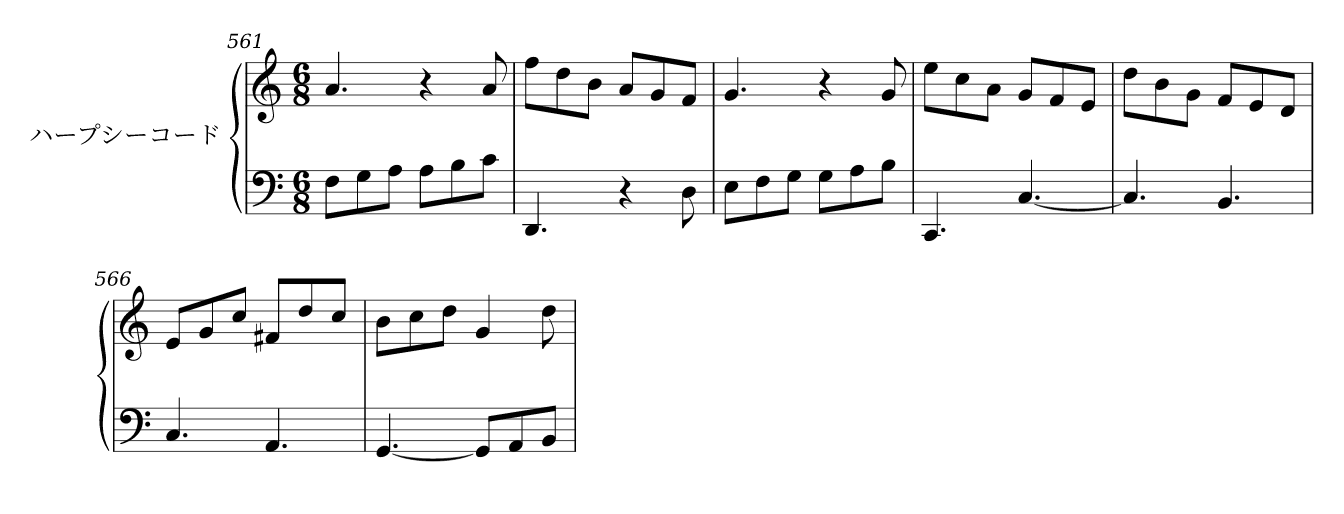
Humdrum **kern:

**kern	**kern
*part1	*part1
*staff2	*staff1
*I"ハープシーコード	*
!!LO:LB:g=z
*clefF4	*clefG2
*k[]	*k[]
*M6/8	*M6/8
=561	=561
8F\L	4.a/
8G\	.
8A\J	.
8A\L	4r
8B\	.
8c\J	8a/
=562	=562
4.DD/	8ff\L
.	8dd\
.	8b\J
4r	8a/L
.	8g/
8D\	8f/J
=563	=563
8E\L	4.g/
8F\	.
8G\J	.
8G\L	4r
8A\	.
8B\J	8g/
=564	=564
4.CC/	8ee\L
.	8cc\
.	8a\J
[4.C/	8g/L
.	8f/
.	8e/J
=565	=565
4.C/]	8dd\L
.	8b\
.	8g\J
4.BB/	8f/L
.	8e/
.	8d/J
=566	=566
4.C/	8e/L
.	8g/
.	8cc/J
4.AA/	8f#X/L
.	8dd/
.	8cc/J
=567	=567
[4.GG/	8b\L
.	8cc\
.	8dd\J
8GG/L]	4g/
8AA/	.
8BB/J	8dd\
=	=
*-	*-
